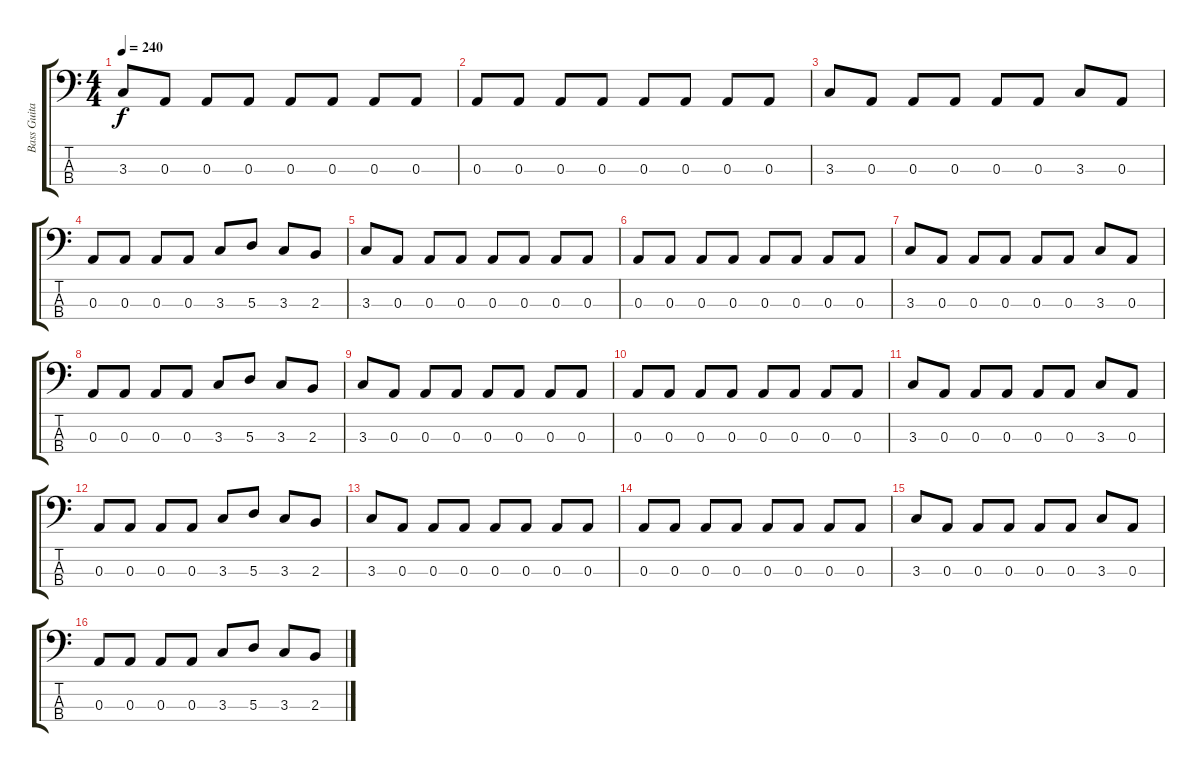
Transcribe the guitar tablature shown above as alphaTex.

\track ("Bass Guitar" "Bass Guita") {instrument electricbassfinger}
\staff {score tabs}
\tuning (G2 D2 A1 E1) {hide}
\ts (4 4)
\tempo 240
\clef f4
\ks c
3.3.8{dy f} 0.3.8 0.3.8 0.3.8 0.3.8 0.3.8 0.3.8 0.3.8 |
0.3.8 0.3.8 0.3.8 0.3.8 0.3.8 0.3.8 0.3.8 0.3.8 |
3.3.8 0.3.8 0.3.8 0.3.8 0.3.8 0.3.8 3.3.8 0.3.8 |
0.3.8 0.3.8 0.3.8 0.3.8 3.3.8 5.3.8 3.3.8 2.3.8 |
3.3.8 0.3.8 0.3.8 0.3.8 0.3.8 0.3.8 0.3.8 0.3.8 |
0.3.8 0.3.8 0.3.8 0.3.8 0.3.8 0.3.8 0.3.8 0.3.8 |
3.3.8 0.3.8 0.3.8 0.3.8 0.3.8 0.3.8 3.3.8 0.3.8 |
0.3.8 0.3.8 0.3.8 0.3.8 3.3.8 5.3.8 3.3.8 2.3.8 |
3.3.8 0.3.8 0.3.8 0.3.8 0.3.8 0.3.8 0.3.8 0.3.8 |
0.3.8 0.3.8 0.3.8 0.3.8 0.3.8 0.3.8 0.3.8 0.3.8 |
3.3.8 0.3.8 0.3.8 0.3.8 0.3.8 0.3.8 3.3.8 0.3.8 |
0.3.8 0.3.8 0.3.8 0.3.8 3.3.8 5.3.8 3.3.8 2.3.8 |
3.3.8 0.3.8 0.3.8 0.3.8 0.3.8 0.3.8 0.3.8 0.3.8 |
0.3.8 0.3.8 0.3.8 0.3.8 0.3.8 0.3.8 0.3.8 0.3.8 |
3.3.8 0.3.8 0.3.8 0.3.8 0.3.8 0.3.8 3.3.8 0.3.8 |
0.3.8 0.3.8 0.3.8 0.3.8 3.3.8 5.3.8 3.3.8 2.3.8
